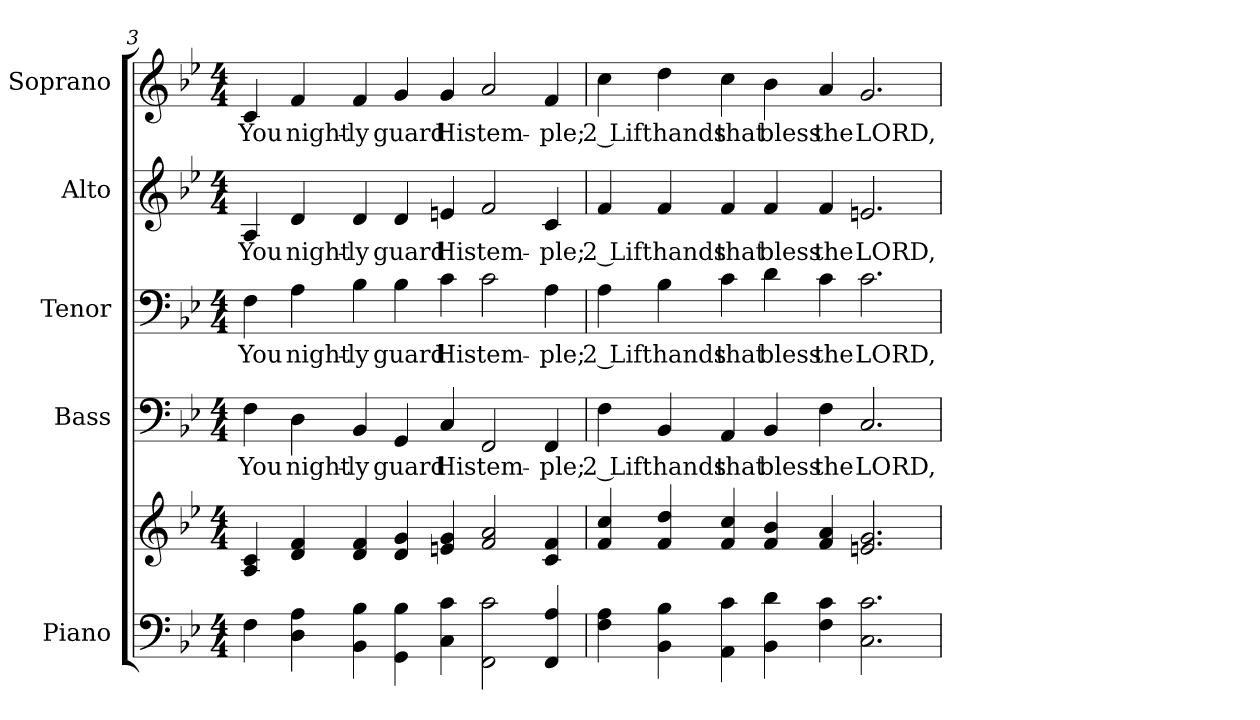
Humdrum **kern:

**kern	**kern	**kern	**text	**kern	**text	**kern	**text	**kern	**text
*part5	*part5	*part4	*part4	*part3	*part3	*part2	*part2	*part1	*part1
*staff6	*staff5	*staff4	*staff4	*staff3	*staff3	*staff2	*staff2	*staff1	*staff1
*I"Piano	*	*I"Bass	*	*I"Tenor	*	*I"Alto	*	*I"Soprano	*
*I'Pno.	*	*I'B.	*	*I'T.	*	*I'A.	*	*I'S.	*
!!LO:PB:g=z
*clefF4	*clefG2	*clefF4	*	*clefF4	*	*clefG2	*	*clefG2	*
*k[b-e-]	*k[b-e-]	*k[b-e-]	*	*k[b-e-]	*	*k[b-e-]	*	*k[b-e-]	*
*B-:	*B-:	*B-:	*	*B-:	*	*B-:	*	*B-:	*
*M4/4	*M4/4	*M4/4	*	*M4/4	*	*M4/4	*	*M4/4	*
=3	=3	=3	=3	=3	=3	=3	=3	=3	=3
!	!	!	!LO:LY:b:color=#000000	!	!	!	!	!	!
!	!	!	!	!	!LO:LY:b:color=#000000	!	!	!	!
!	!	!	!	!	!	!	!LO:LY:b:color=#000000	!	!
!	!	!	!	!	!	!	!	!	!LO:LY:b:color=#000000
4Fi\	4Ai/ 4ci	4Fi\	You	4Fi\	You	4Ai/	You	4ci/	You
!	!	!	!LO:LY:b:color=#000000	!	!	!	!	!	!
!	!	!	!	!	!LO:LY:b:color=#000000	!	!	!	!
!	!	!	!	!	!	!	!LO:LY:b:color=#000000	!	!
!	!	!	!	!	!	!	!	!	!LO:LY:b:color=#000000
4Di\ 4Ai	4di/ 4fi	4Di\	night-	4Ai\	night-	4di/	night-	4fi/	night-
!	!	!	!LO:LY:b:color=#000000	!	!	!	!	!	!
!	!	!	!	!	!LO:LY:b:color=#000000	!	!	!	!
!	!	!	!	!	!	!	!LO:LY:b:color=#000000	!	!
!	!	!	!	!	!	!	!	!	!LO:LY:b:color=#000000
4BB-i\ 4B-i	4di/ 4fi	4BB-i/	-ly	4B-i\	-ly	4di/	-ly	4fi/	-ly
!	!	!	!LO:LY:b:color=#000000	!	!	!	!	!	!
!	!	!	!	!	!LO:LY:b:color=#000000	!	!	!	!
!	!	!	!	!	!	!	!LO:LY:b:color=#000000	!	!
!	!	!	!	!	!	!	!	!	!LO:LY:b:color=#000000
4GGi\ 4B-i	4di/ 4gi	4GGi/	guard	4B-i\	guard	4di/	guard	4gi/	guard
!	!	!	!LO:LY:b:color=#000000	!	!	!	!	!	!
!	!	!	!	!	!LO:LY:b:color=#000000	!	!	!	!
!	!	!	!	!	!	!	!LO:LY:b:color=#000000	!	!
!	!	!	!	!	!	!	!	!	!LO:LY:b:color=#000000
4Ci\ 4ci	4eni/ 4gi	4Ci/	His	4ci\	His	4eni/	His	4gi/	His
!	!	!	!LO:LY:b:color=#000000	!	!	!	!	!	!
!	!	!	!	!	!LO:LY:b:color=#000000	!	!	!	!
!	!	!	!	!	!	!	!LO:LY:b:color=#000000	!	!
!	!	!	!	!	!	!	!	!	!LO:LY:b:color=#000000
2FFi\ 2ci	2fi/ 2ai	2FFi/	tem-	2ci\	tem-	2fi/	tem-	2ai/	tem-
!	!	!	!LO:LY:b:color=#000000	!	!	!	!	!	!
!	!	!	!	!	!LO:LY:b:color=#000000	!	!	!	!
!	!	!	!	!	!	!	!LO:LY:b:color=#000000	!	!
!	!	!	!	!	!	!	!	!	!LO:LY:b:color=#000000
4FFi/ 4Ai	4ci/ 4fi	4FFi/	-ple;	4Ai\	-ple;	4ci/	-ple;	4fi/	-ple;
=4	=4	=4	=4	=4	=4	=4	=4	=4	=4
!	!	!	!LO:LY:b:color=#000000	!	!	!	!	!	!
!	!	!	!	!	!LO:LY:b:color=#000000	!	!	!	!
!	!	!	!	!	!	!	!LO:LY:b:color=#000000	!	!
!	!	!	!	!	!	!	!	!	!LO:LY:b:color=#000000
4Fi\ 4Ai	4fi/ 4cci	4Fi\	2 Lift	4Ai\	2 Lift	4fi/	2 Lift	4cci\	2 Lift
!	!	!	!LO:LY:b:color=#000000	!	!	!	!	!	!
!	!	!	!	!	!LO:LY:b:color=#000000	!	!	!	!
!	!	!	!	!	!	!	!LO:LY:b:color=#000000	!	!
!	!	!	!	!	!	!	!	!	!LO:LY:b:color=#000000
4BB-i\ 4B-i	4fi/ 4ddi	4BB-i/	hands	4B-i\	hands	4fi/	hands	4ddi\	hands
!	!	!	!LO:LY:b:color=#000000	!	!	!	!	!	!
!	!	!	!	!	!LO:LY:b:color=#000000	!	!	!	!
!	!	!	!	!	!	!	!LO:LY:b:color=#000000	!	!
!	!	!	!	!	!	!	!	!	!LO:LY:b:color=#000000
4AAi\ 4ci	4fi/ 4cci	4AAi/	that	4ci\	that	4fi/	that	4cci\	that
!	!	!	!LO:LY:b:color=#000000	!	!	!	!	!	!
!	!	!	!	!	!LO:LY:b:color=#000000	!	!	!	!
!	!	!	!	!	!	!	!LO:LY:b:color=#000000	!	!
!	!	!	!	!	!	!	!	!	!LO:LY:b:color=#000000
4BB-i\ 4di	4fi/ 4b-i	4BB-i/	bless	4di\	bless	4fi/	bless	4b-i\	bless
!	!	!	!LO:LY:b:color=#000000	!	!	!	!	!	!
!	!	!	!	!	!LO:LY:b:color=#000000	!	!	!	!
!	!	!	!	!	!	!	!LO:LY:b:color=#000000	!	!
!	!	!	!	!	!	!	!	!	!LO:LY:b:color=#000000
4Fi\ 4ci	4fi/ 4ai	4Fi\	the	4ci\	the	4fi/	the	4ai/	the
!	!	!	!LO:LY:b:color=#000000	!	!	!	!	!	!
!	!	!	!	!	!LO:LY:b:color=#000000	!	!	!	!
!	!	!	!	!	!	!	!LO:LY:b:color=#000000	!	!
!	!	!	!	!	!	!	!	!	!LO:LY:b:color=#000000
2.Ci\ 2.ci	2.eni/ 2.gi	2.Ci/	LORD,	2.ci\	LORD,	2.eni/	LORD,	2.gi/	LORD,
=	=	=	=	=	=	=	=	=	=
*-	*-	*-	*-	*-	*-	*-	*-	*-	*-
